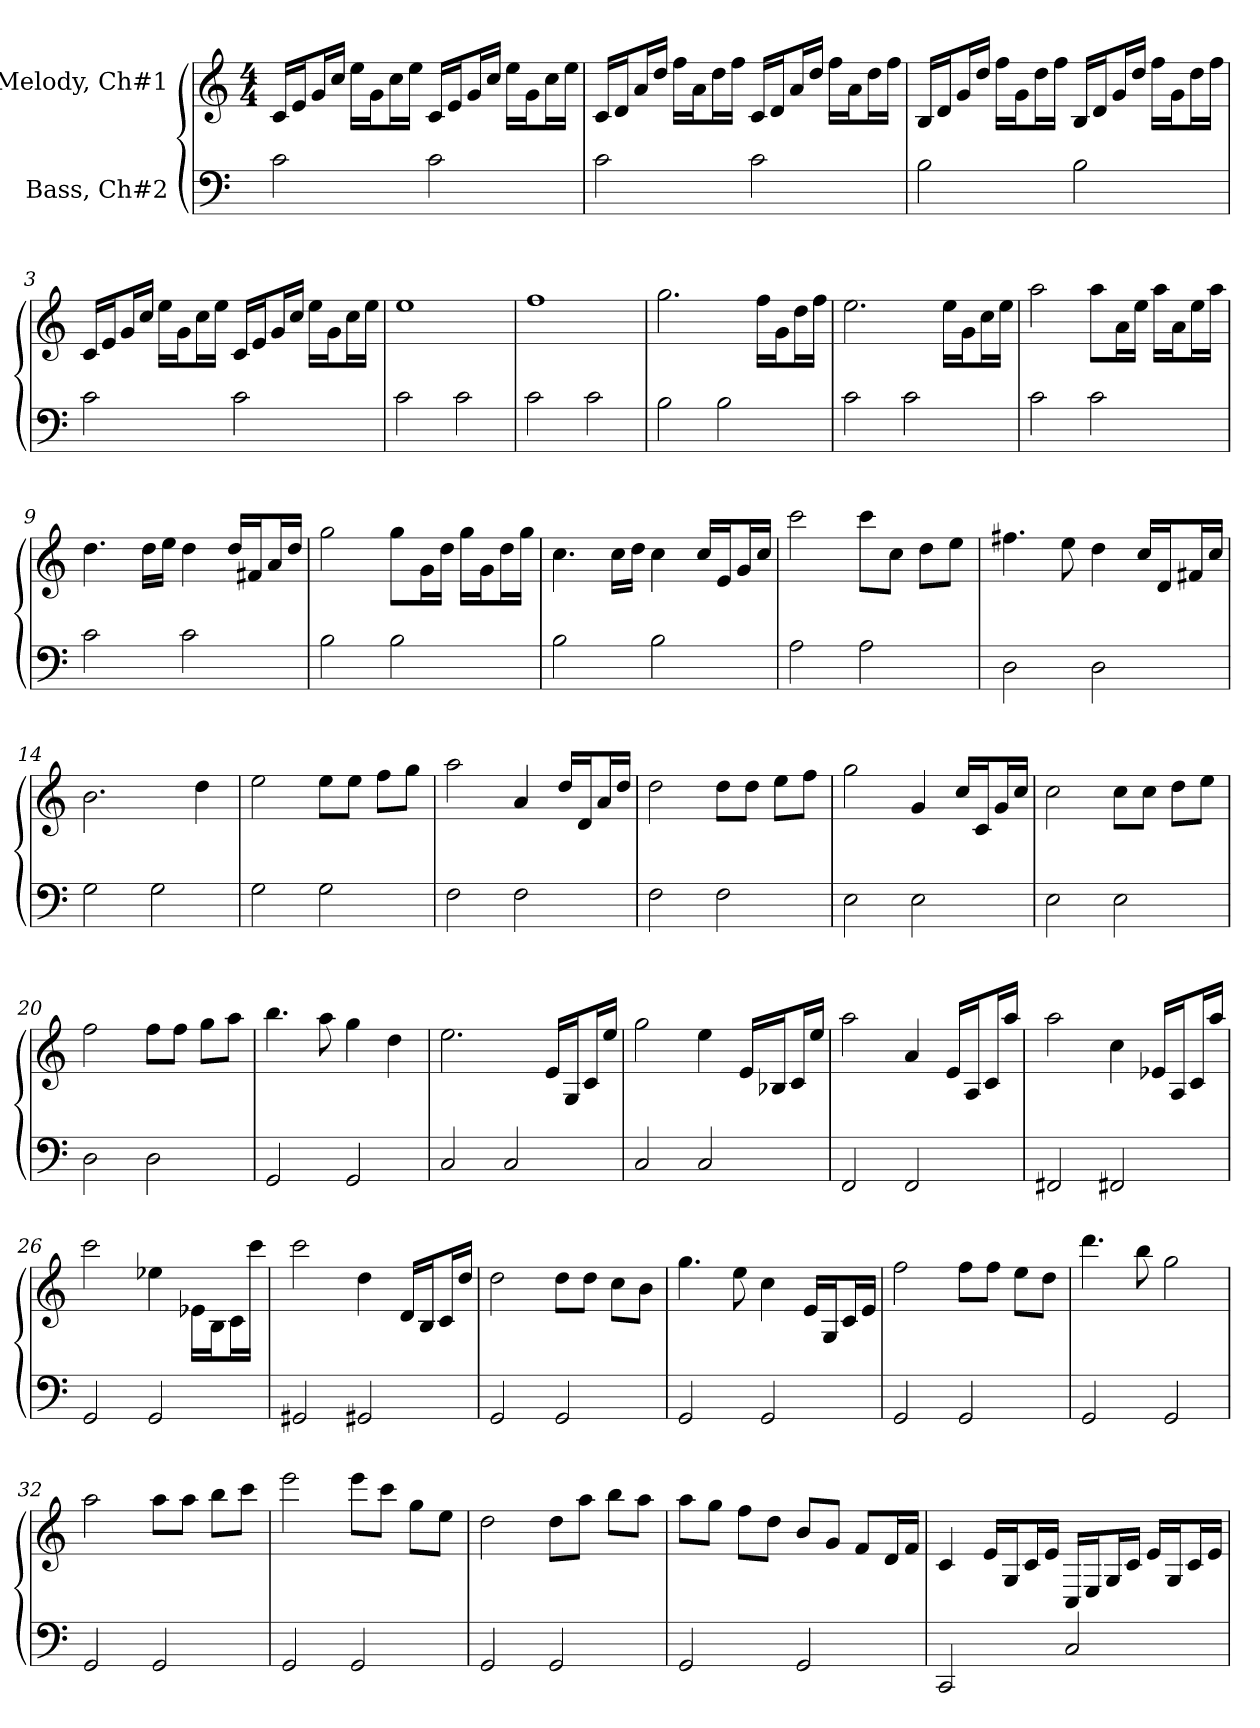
**kern	**kern
*part2	*part1
*staff2	*staff1
*I"Bass, Ch#2	*I"Melody, Ch#1
*clefF4	*
*	*M4/4
*MM66	*MM66
=	=
2c	16cLL
.	16eJ
.	16gL
.	16ccJJ
.	16eeLL
.	16gJ
.	16ccL
.	16eeJJ
2c	16cLL
.	16eJ
.	16gL
.	16ccJJ
.	16eeLL
.	16gJ
.	16ccL
.	16eeJJ
=1	=1
2c	16cLL
.	16dJ
.	16aL
.	16ddJJ
.	16ffLL
.	16aJ
.	16ddL
.	16ffJJ
2c	16cLL
.	16dJ
.	16aL
.	16ddJJ
.	16ffLL
.	16aJ
.	16ddL
.	16ffJJ
=2	=2
2B	16BLL
.	16dJ
.	16gL
.	16ddJJ
.	16ffLL
.	16gJ
.	16ddL
.	16ffJJ
2B	16BLL
.	16dJ
.	16gL
.	16ddJJ
.	16ffLL
.	16gJ
.	16ddL
.	16ffJJ
=3	=3
2c	16cLL
.	16eJ
.	16gL
.	16ccJJ
.	16eeLL
.	16gJ
.	16ccL
.	16eeJJ
2c	16cLL
.	16eJ
.	16gL
.	16ccJJ
.	16eeLL
.	16gJ
.	16ccL
.	16eeJJ
=4	=4
2c	1ee
2c	.
=5	=5
2c	1ff
2c	.
=6	=6
2B	2.gg
2B	.
.	16ffLL
.	16gJ
.	16ddL
.	16ffJJ
=7	=7
2c	2.ee
2c	.
.	16eeLL
.	16gJ
.	16ccL
.	16eeJJ
=8	=8
2c	2aa
2c	8aaL
.	16aL
.	16eeJJ
.	16aaLL
.	16aJ
.	16eeL
.	16aaJJ
=9	=9
2c	4.dd
.	16ddLL
.	16eeJJ
2c	4dd
.	16ddLL
.	16f#XJ
.	16aL
.	16ddJJ
=10	=10
2B	2gg
2B	8ggL
.	16gL
.	16ddJJ
.	16ggLL
.	16gJ
.	16ddL
.	16ggJJ
=11	=11
2B	4.cc
.	16ccLL
.	16ddJJ
2B	4cc
.	16ccLL
.	16eJ
.	16gL
.	16ccJJ
=12	=12
2A	2ccc
2A	8cccL
.	8ccJ
.	8ddL
.	8eeJ
=13	=13
2D	4.ff#X
.	8ee
2D	4dd
.	16ccLL
.	16dJ
.	16f#XL
.	16ccJJ
=14	=14
2G	2.b
2G	.
.	4dd
=15	=15
2G	2ee
2G	8eeL
.	8eeJ
.	8ffL
.	8ggJ
=16	=16
2F	2aa
2F	4a
.	16ddLL
.	16dJ
.	16aL
.	16ddJJ
=17	=17
2F	2dd
2F	8ddL
.	8ddJ
.	8eeL
.	8ffJ
=18	=18
2E	2gg
2E	4g
.	16ccLL
.	16cJ
.	16gL
.	16ccJJ
=19	=19
2E	2cc
2E	8ccL
.	8ccJ
.	8ddL
.	8eeJ
=20	=20
2D	2ff
2D	8ffL
.	8ffJ
.	8ggL
.	8aaJ
=21	=21
2GG	4.bb
.	8aa
2GG	4gg
.	4dd
=22	=22
2C	2.ee
2C	.
.	16eLL
.	16GJ
.	16cL
.	16eeJJ
=23	=23
2C	2gg
2C	4ee
.	16eLL
.	16B-XJ
.	16cL
.	16eeJJ
=24	=24
2FF	2aa
2FF	4a
.	16eLL
.	16AJ
.	16cL
.	16aaJJ
=25	=25
2FF#X	2aa
2FF#X	4cc
.	16e-XLL
.	16AJ
.	16cL
.	16aaJJ
=26	=26
2GG	2ccc
2GG	4ee-X
.	16e-XLL
.	16BJ
.	16cL
.	16cccJJ
=27	=27
2GG#X	2ccc
2GG#X	4dd
.	16dLL
.	16BJ
.	16cL
.	16ddJJ
=28	=28
2GG	2dd
2GG	8ddL
.	8ddJ
.	8ccL
.	8bJ
=29	=29
2GG	4.gg
.	8ee
2GG	4cc
.	16eLL
.	16GJ
.	16cL
.	16eJJ
=30	=30
2GG	2ff
2GG	8ffL
.	8ffJ
.	8eeL
.	8ddJ
=31	=31
2GG	4.ddd
.	8bb
2GG	2gg
=32	=32
2GG	2aa
2GG	8aaL
.	8aaJ
.	8bbL
.	8cccJ
=33	=33
2GG	2eee
2GG	8eeeL
.	8cccJ
.	8ggL
.	8eeJ
=34	=34
2GG	2dd
2GG	8ddL
.	8aaJ
.	8bbL
.	8aaJ
=35	=35
2GG	8aaL
.	8ggJ
.	8ffL
.	8ddJ
2GG	8bL
.	8gJ
.	8fL
.	16dL
.	16fJJ
=36	=36
2CC	4c
.	16eLL
.	16GJ
.	16cL
.	16eJJ
2C	16CLL
.	16EJ
.	16GL
.	16cJJ
.	16eLL
.	16GJ
.	16cL
.	16eJJ
=	=
*-	*-
